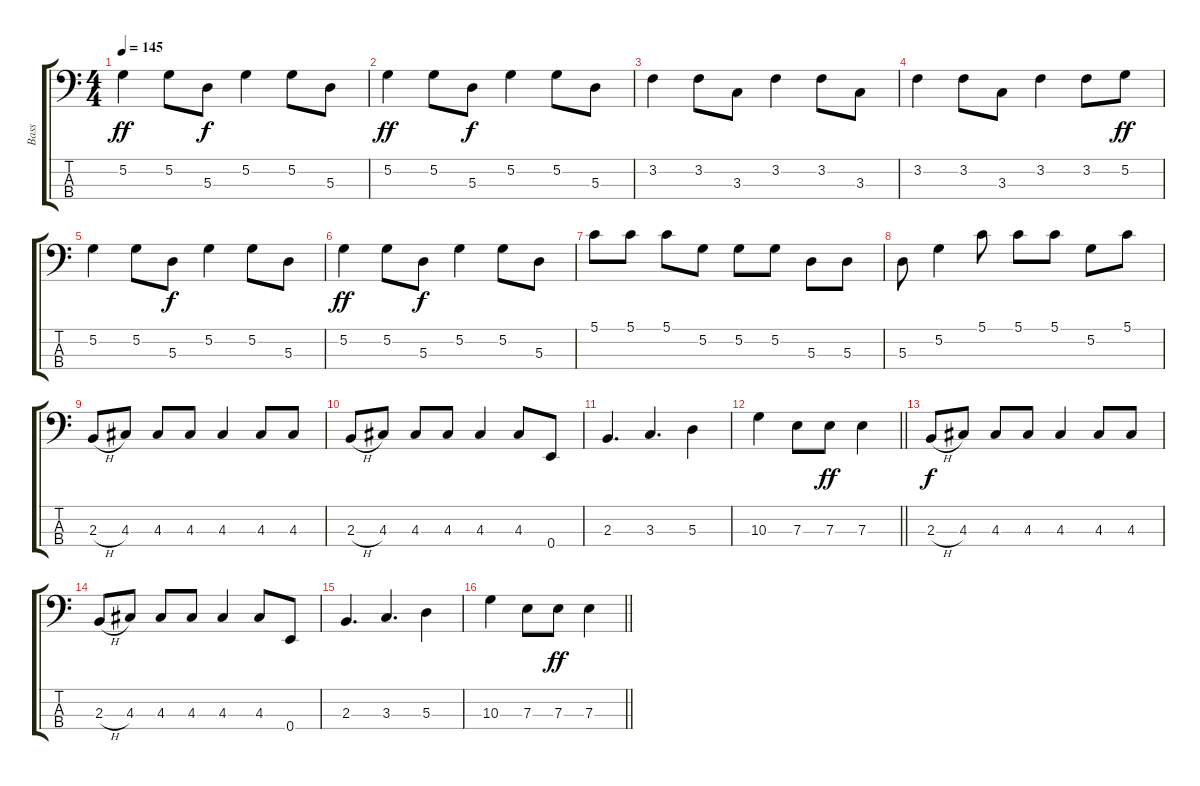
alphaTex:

\track ("Bass" "Bass") {instrument electricbassfinger}
\staff {score tabs}
\tuning (G2 D2 A1 E1) {hide}
\ts (4 4)
\tempo 145
\clef f4
\ks c
5.2.4{dy ff} 5.2.8 5.3.8{dy f} 5.2.4 5.2.8 5.3.8 |
5.2.4{dy ff} 5.2.8 5.3.8{dy f} 5.2.4 5.2.8 5.3.8 |
3.2.4 3.2.8 3.3.8 3.2.4 3.2.8 3.3.8 |
3.2.4 3.2.8 3.3.8 3.2.4 3.2.8 5.2.8{dy ff} |
5.2.4 5.2.8 5.3.8{dy f} 5.2.4 5.2.8 5.3.8 |
5.2.4{dy ff} 5.2.8 5.3.8{dy f} 5.2.4 5.2.8 5.3.8 |
5.1.8 5.1.8 5.1.8 5.2.8 5.2.8 5.2.8 5.3.8 5.3.8 |
5.3.8 5.2.4 5.1.8 5.1.8 5.1.8 5.2.8 5.1.8 |
2.3{h}.8 4.3.8 4.3.8 4.3.8 4.3.4 4.3.8 4.3.8 |
2.3{h}.8 4.3.8 4.3.8 4.3.8 4.3.4 4.3.8 0.4.8 |
2.3.4{d} 3.3.4{d} 5.3.4 |
\barLineRight lightlight
10.3.4 7.3.8 7.3.8{dy ff} 7.3.4 |
2.3{h}.8{dy f} 4.3.8 4.3.8 4.3.8 4.3.4 4.3.8 4.3.8 |
2.3{h}.8 4.3.8 4.3.8 4.3.8 4.3.4 4.3.8 0.4.8 |
2.3.4{d} 3.3.4{d} 5.3.4 |
\barLineRight lightlight
10.3.4 7.3.8 7.3.8{dy ff} 7.3.4
